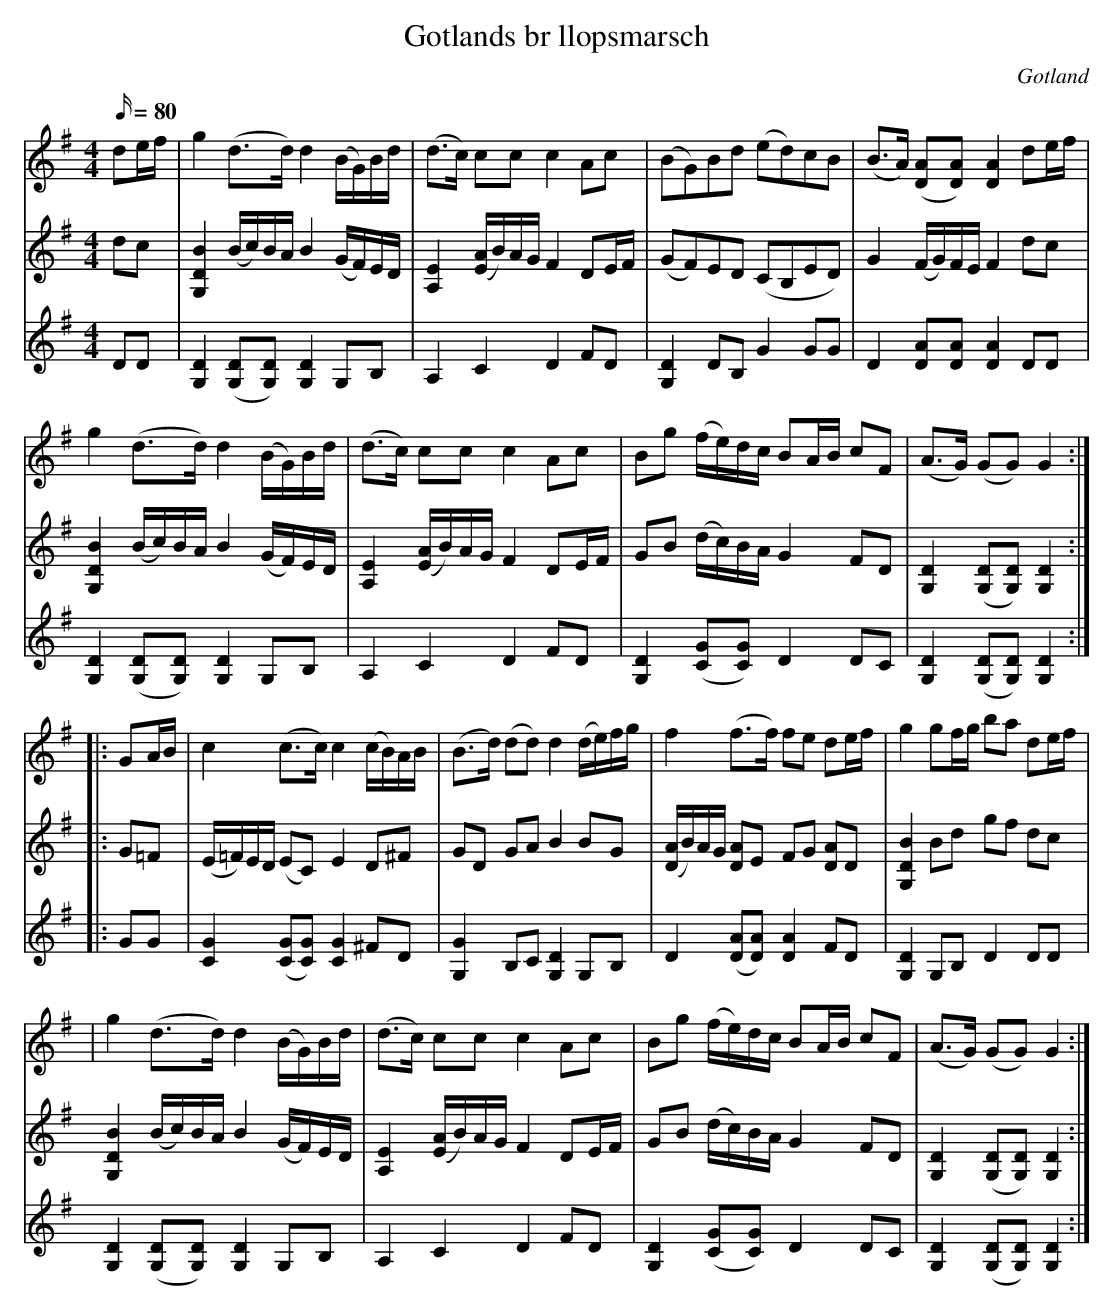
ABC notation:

X:1
T: Gotlands br llopsmarsch
O: Gotland
M: 4/4
L: 1/16
Q: 80
K: G
V: 1
d2ef | g4 (d3d) d4 (BG)Bd | (d3c) c2c2 c4 A2c2 | (B2G2)B2d2 (e2d2)c2B2 | (B3A) ([DA]2[DA]2) [DA]4 d2ef |
g4 (d3d) d4 (BG)Bd | (d3c) c2c2 c4 A2c2 | B2g2 (fe)dc B2AB c2F2 | (A3G) (G2G2) G4 :|
|: G2AB | c4 (c3c) c4 (cB)AB | (B3d) (d2d2) d4 (de)fg | f4 (f3f) f2e2 d2ef | g4 g2fg b2a2 d2ef |
| g4 (d3d) d4 (BG)Bd | (d3c) c2c2 c4 A2c2 | B2g2 (fe)dc B2AB c2F2 | (A3G) (G2G2) G4 :|
V: 2
d2c2 | [G,DB]4(Bc)BA B4(GF)ED | [A,E]4([EA]B)AG F4D2EF | (G2F2)E2D2 (C2B,2E2D2) | G4(FG)FE F4d2c2 |
[G,DB]4(Bc)BA B4(GF)ED | [A,E]4([EA]B)AG F4D2EF | G2B2 (dc)BA G4F2D2 | [G,D]4([G,D]2[G,D]2)[G,D]4 :|
|: G2=F2 | (E=F)ED (E2C2) E4D2^F2 | G2D2 G2A2 B4B2G2 | ([DA]B)AG [DA]2E2 F2G2 [DA]2D2 | [G,DB]4B2d2 g2f2 d2c2 |
[G,DB]4(Bc)BA B4(GF)ED | [A,E]4([EA]B)AG F4D2EF | G2B2 (dc)BA G4F2D2 | [G,D]4([G,D]2[G,D]2)[G,D]4 :|
V: 3
D2D2 | [G,D]4([G,D]2[G,D]2)[G,D]4 G,2B,2 | A,4C4 D4F2D2 | [G,D]4D2B,2 G4G2G2 | D4[DA]2[DA]2 [DA]4D2D2 |
[G,D]4([G,D]2[G,D]2)[G,D]4 G,2B,2 | A,4C4 D4F2D2 | [G,D]4([CG]2[CG]2) D4D2C2 | [G,D]4([G,D]2[G,D]2)[G,D]4 :|
|: G2G2 | [CG]4([CG]2[CG]2) [CG]4^F2D2 | [G,G]4B,2C2 [G,D]4 G,2B,2 | D4([DA]2[DA]2) [DA]4F2D2 | [G,D]4G,2B,2 D4D2D2 |
[G,D]4([G,D]2[G,D]2)[G,D]4 G,2B,2 | A,4C4 D4F2D2 | [G,D]4([CG]2[CG]2) D4D2C2 | [G,D]4([G,D]2[G,D]2)[G,D]4 :|
